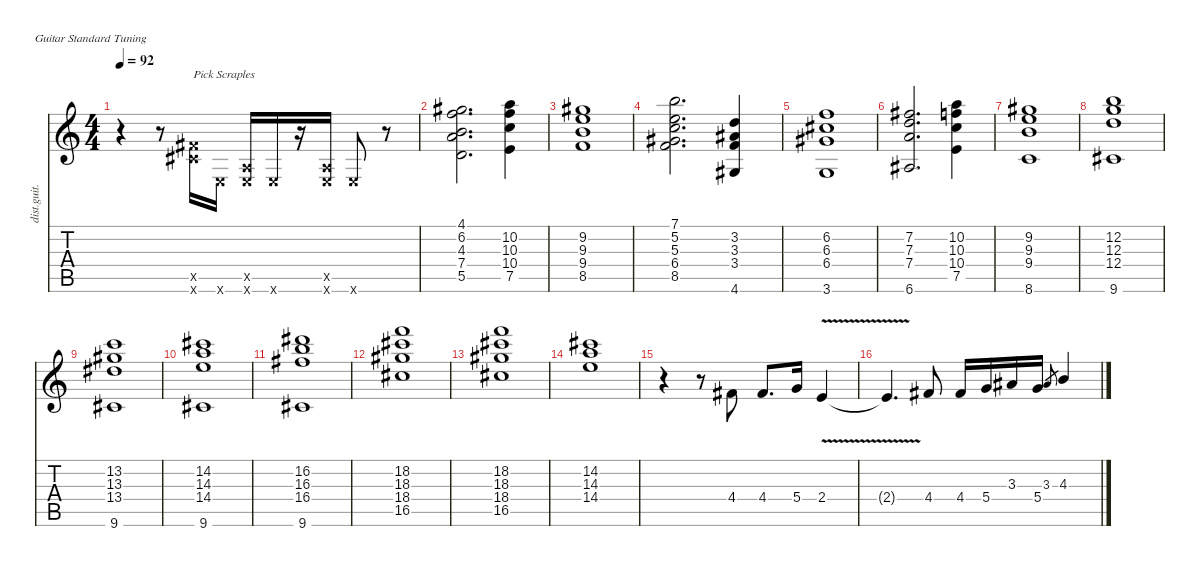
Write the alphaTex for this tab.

\defaultSystemsLayout 4
\hideDynamics
\bracketExtendMode nobrackets
\otherSystemsTrackNameOrientation horizontal
\track ("Lead" "dist.guit.") {instrument distortionguitar}
\staff {score tabs}
\tuning (E4 B3 G3 D3 A2 E2)
\ts (4 4)
\tempo 92
\clef g2
\ks c
r.4{dy f beam Down} r.8{beam Down} (9.5{x acc #} 9.6{x acc #}).16{txt "Pick Scraples" beam Up} 0.6{x}.16{beam Up} (0.5{x} 0.6{x}).16{beam Up} 0.6{x}.16{beam Up} r.16{beam Up} (0.5{x} 0.6{x}).16{beam Up} 0.6{x}.8{beam Up} r.8{beam Up} |
(4.1{acc #} 6.2 4.3 7.4 5.5).2{d beam Down} (10.2 10.3 10.4 7.5).4{beam Down} |
(9.2{acc #} 9.3 9.4 8.5).1{beam Down} |
(7.1 5.2 5.3 6.4{acc #} 8.5).2{d beam Down} (3.2 3.3{acc #} 3.4 4.6{acc #}).4{beam Up} |
(6.2 6.3{acc #} 6.4{acc #} 3.6).1{beam Up} |
(7.2{acc #} 7.3 7.4 6.6{acc #}).2{d beam Up} (10.2 10.3 10.4 7.5).4{beam Down} |
(9.2{acc #} 9.3 9.4 8.6).1{beam Up} |
(12.2 12.3 12.4 9.6{acc #}).1{beam Down} |
(13.2 13.3{acc #} 13.4{acc #} 9.6{acc #}).1{beam Down} |
(14.2{acc #} 14.3 14.4 9.6{acc #}).1{beam Down} |
(16.2{acc #} 16.3 16.4{acc #} 9.6{acc #}).1{beam Down} |
(18.2 18.3{acc #} 18.4{acc #} 16.5{acc #}).1{beam Down} |
(18.2 18.3{acc #} 18.4{acc #} 16.5{acc #}).1{beam Down} |
(14.2{acc #} 14.3 14.4).1{beam Down} |
r.4{beam Down} r.8{beam Down} 4.4{acc #}.8{beam Up} 4.4{acc #}.8{d beam Up} 5.4.16{beam Up} 2.4{v}.4{beam Up} |
2.4{v t}.4{d beam Up} 4.4{acc #}.8{beam Up} 4.4{acc #}.16{beam Up} 5.4.16{beam Up} 3.3{acc #}.16{beam Up} 5.4.16{beam Up} 3.3{acc #}.8{gr dy mf beam Up} 4.3.4{dy f beam Up}
